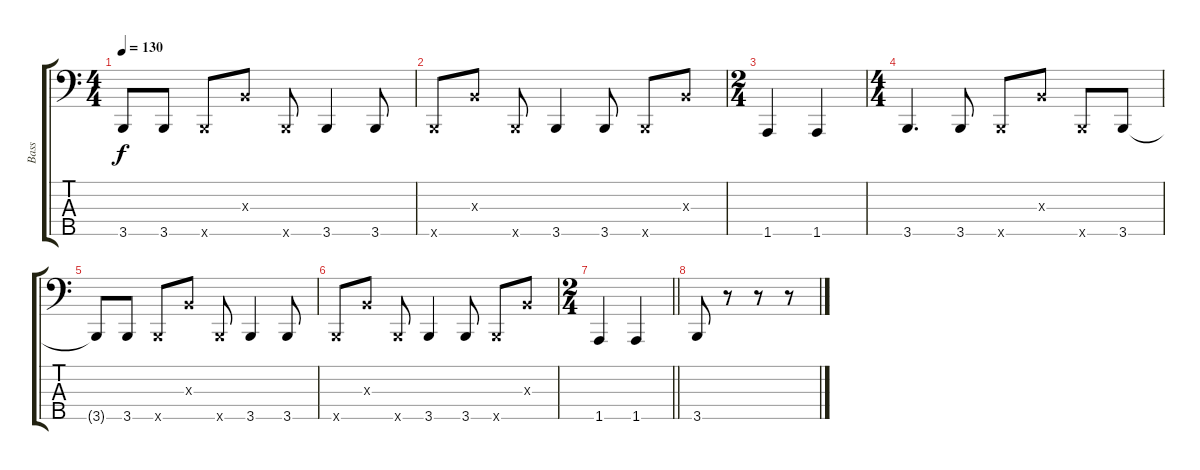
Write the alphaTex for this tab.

\track ("Bass" "Bass") {instrument slapbass1}
\staff {score tabs}
\tuning (Gb2 Eb2 Bb1 F1 Ab0) {hide}
\ts (4 4)
\tempo 130
\clef f4
\ks c
3.5{t}.8{dy f} 3.5.8 3.5{x}.8 1.3{x}.8 3.5{x}.8 3.5.4 3.5.8 |
3.5{x}.8 1.3{x}.8 3.5{x}.8 3.5.4 3.5.8 3.5{x}.8 1.3{x}.8 |
\ts (2 4)
1.5.4 1.5.4 |
\ts (4 4)
3.5.4{d} 3.5.8 3.5{x}.8 1.3{x}.8 3.5{x}.8 3.5.8 |
3.5{t}.8 3.5.8 3.5{x}.8 1.3{x}.8 3.5{x}.8 3.5.4 3.5.8 |
3.5{x}.8 1.3{x}.8 3.5{x}.8 3.5.4 3.5.8 3.5{x}.8 1.3{x}.8 |
\ts (2 4)
\barLineRight lightlight
1.5.4 1.5.4 |
3.5.8 r.8 r.8 r.8
